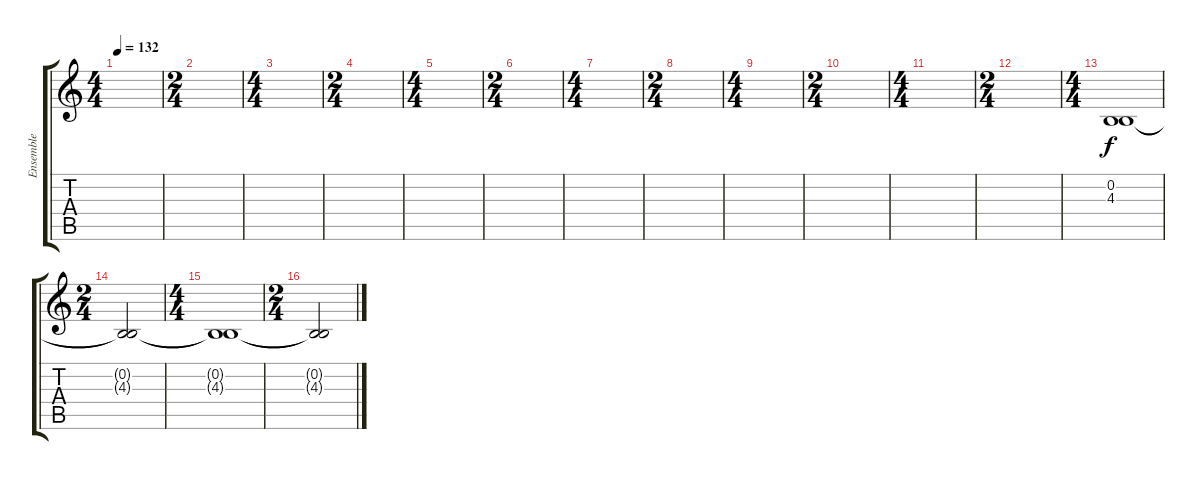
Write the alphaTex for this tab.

\track ("Ensemble" "Ensemble") {instrument stringensemble1}
\staff {score tabs}
\tuning (E4 B3 G3 D3 A2 E2) {hide}
\ts (4 4)
\tempo 132
\clef g2
\ks c
|
\ts (2 4)
|
\ts (4 4)
|
\ts (2 4)
|
\ts (4 4)
|
\ts (2 4)
|
\ts (4 4)
|
\ts (2 4)
|
\ts (4 4)
|
\ts (2 4)
|
\ts (4 4)
|
\ts (2 4)
|
\ts (4 4)
(0.2 4.3).1 |
\ts (2 4)
(0.2{t} 4.3{t}).2 |
\ts (4 4)
(0.2{t} 4.3{t}).1 |
\ts (2 4)
(0.2{t} 4.3{t}).2
